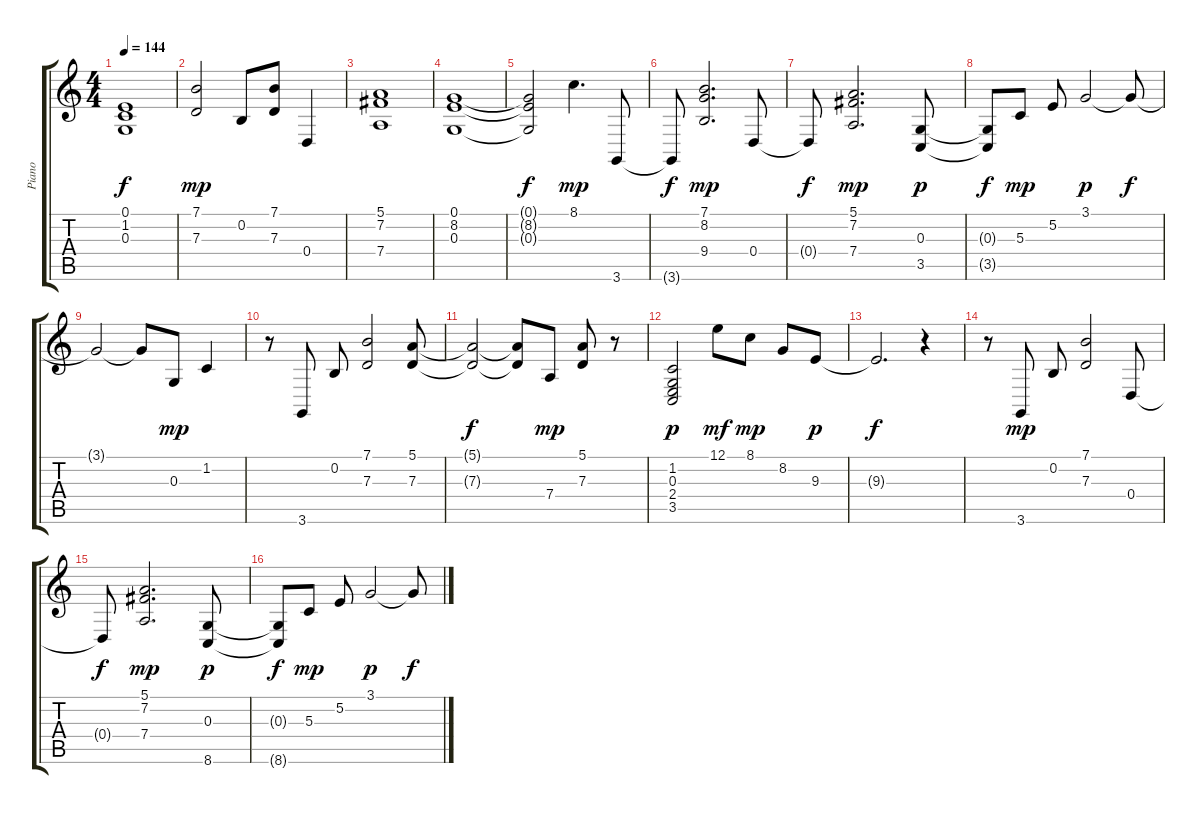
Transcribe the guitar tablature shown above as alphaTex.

\track ("Piano" "Piano") {instrument acousticgrandpiano}
\staff {score tabs}
\tuning (E4 B3 G3 D3 A2 E2) {hide}
\ts (4 4)
\tempo 144
\clef g2
\ks c
(0.1{t} 1.2{t} 0.3{t}).1{dy f} |
(7.1 7.3).2{dy mp} 0.2.8 (7.1 7.3).8 0.4.4 |
(5.1 7.2 7.4).1 |
(0.1 8.2 0.3).1 |
(0.1{t} 8.2{t} 0.3{t}).2{dy f} 8.1.4{d dy mp} 3.6.8 |
3.6{t}.8{dy f} (7.1 8.2 9.4).2{d dy mp} 0.4.8 |
0.4{t}.8{dy f} (5.1 7.2 7.4).2{d dy mp} (0.3 3.5).8{dy p} |
(0.3{t} 3.5{t}).8{dy f} 5.3.8{dy mp} 5.2.8 3.1.2{dy p} 3.1{t}.8{dy f} |
3.1{t}.2 3.1{t}.8 0.3.8{dy mp} 1.2.4 |
r.8 3.6.8 0.2.8 (7.1 7.3).2 (5.1 7.3).8 |
(5.1{t} 7.3{t}).2{dy f} (5.1{t} 7.3{t}).8 7.4.8{dy mp} (5.1 7.3).8 r.8 |
(1.2 0.3 2.4 3.5).2{dy p} 12.1.8{dy mf} 8.1.8{dy mp} 8.2.8 9.3.8{dy p} |
9.3{t}.2{d dy f} r.4 |
r.8 3.6.8{dy mp} 0.2.8 (7.1 7.3).2 0.4.8 |
0.4{t}.8{dy f} (5.1 7.2 7.4).2{d dy mp} (0.3 8.6).8{dy p} |
(0.3{t} 8.6{t}).8{dy f} 5.3.8{dy mp} 5.2.8 3.1.2{dy p} 3.1{t}.8{dy f}
